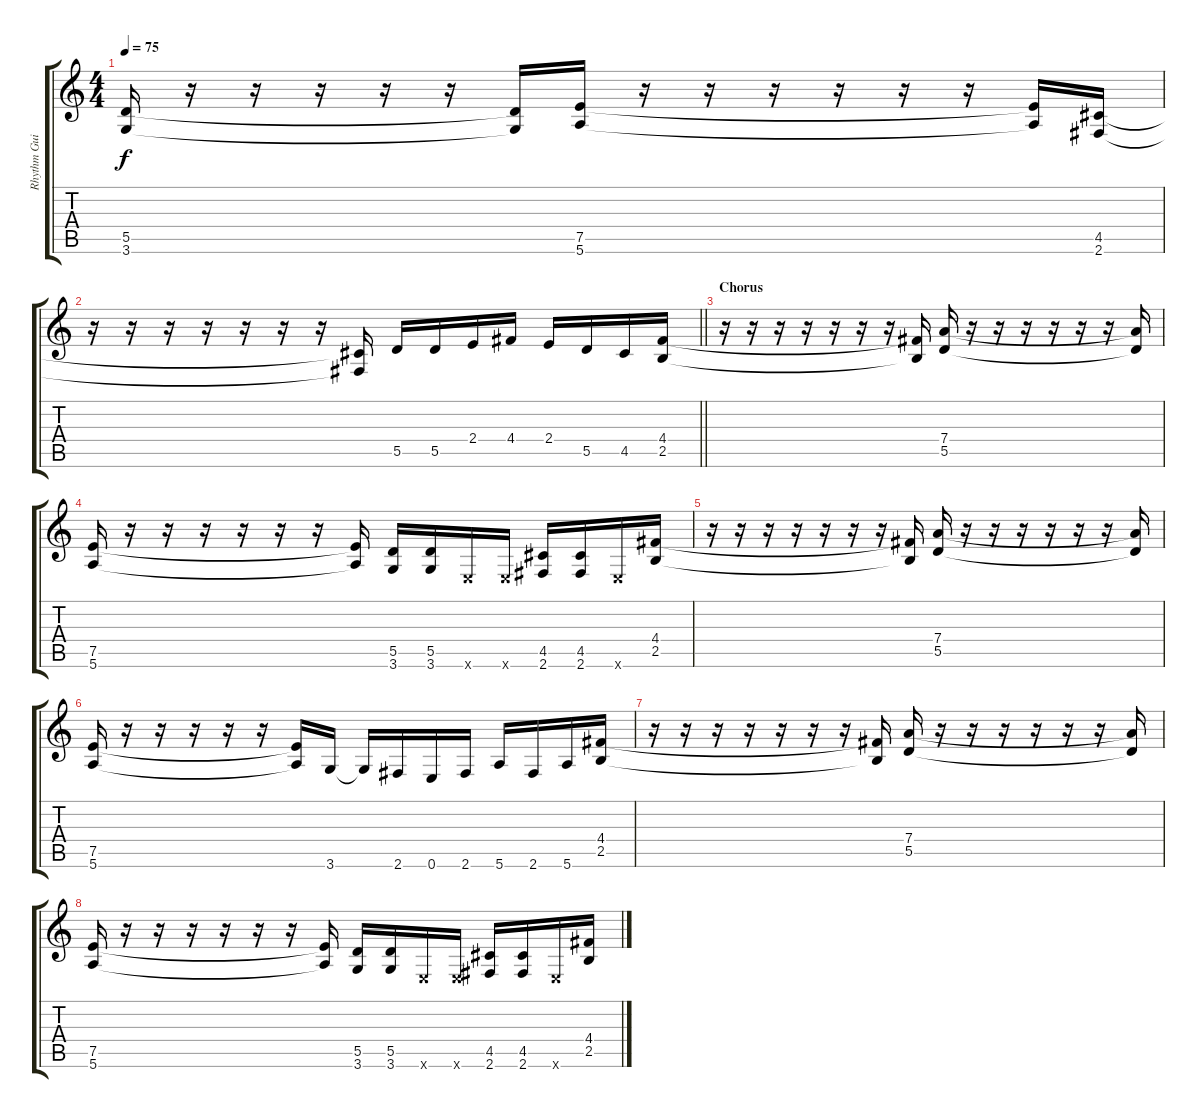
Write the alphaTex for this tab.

\track ("Rhythm Guitar" "Rhythm Gui") {instrument distortionguitar}
\staff {score tabs}
\tuning (E4 B3 G3 D3 A2 E2) {hide}
\ts (4 4)
\tempo 75
\clef g2
\ks c
(5.5 3.6).16{dy f} r.16 r.16 r.16 r.16 r.16 (5.5{t} 3.6{t}).16 (7.5 5.6).16 r.16 r.16 r.16 r.16 r.16 r.16 (7.5{t} 5.6{t}).16 (4.5 2.6).16 |
\barLineRight lightlight
r.16 r.16 r.16 r.16 r.16 r.16 r.16 (4.5{t} 2.6{t}).16 5.5.16 5.5.16 2.4.16 4.4.16 2.4.16 5.5.16 4.5.16 (4.4 2.5).16 |
\section ("" "Chorus")
r.16 r.16 r.16 r.16 r.16 r.16 r.16 (4.4{t} 2.5{t}).16 (7.4 5.5).16 r.16 r.16 r.16 r.16 r.16 r.16 (7.4{t} 5.5{t}).16 |
(7.5 5.6).16 r.16 r.16 r.16 r.16 r.16 r.16 (7.5{t} 5.6{t}).16 (5.5 3.6).16 (5.5 3.6).16 0.6{x}.16 0.6{x}.16 (4.5 2.6).16 (4.5 2.6).16 0.6{x}.16 (4.4 2.5).16 |
r.16 r.16 r.16 r.16 r.16 r.16 r.16 (4.4{t} 2.5{t}).16 (7.4 5.5).16 r.16 r.16 r.16 r.16 r.16 r.16 (7.4{t} 5.5{t}).16 |
(7.5 5.6).16 r.16 r.16 r.16 r.16 r.16 (7.5{t} 5.6{t}).16 3.6.16 3.6{t}.16 2.6.16 0.6.16 2.6.16 5.6.16 2.6.16 5.6.16 (4.4 2.5).16 |
r.16 r.16 r.16 r.16 r.16 r.16 r.16 (4.4{t} 2.5{t}).16 (7.4 5.5).16 r.16 r.16 r.16 r.16 r.16 r.16 (7.4{t} 5.5{t}).16 |
(7.5 5.6).16 r.16 r.16 r.16 r.16 r.16 r.16 (7.5{t} 5.6{t}).16 (5.5 3.6).16 (5.5 3.6).16 0.6{x}.16 0.6{x}.16 (4.5 2.6).16 (4.5 2.6).16 0.6{x}.16 (4.4 2.5).16
